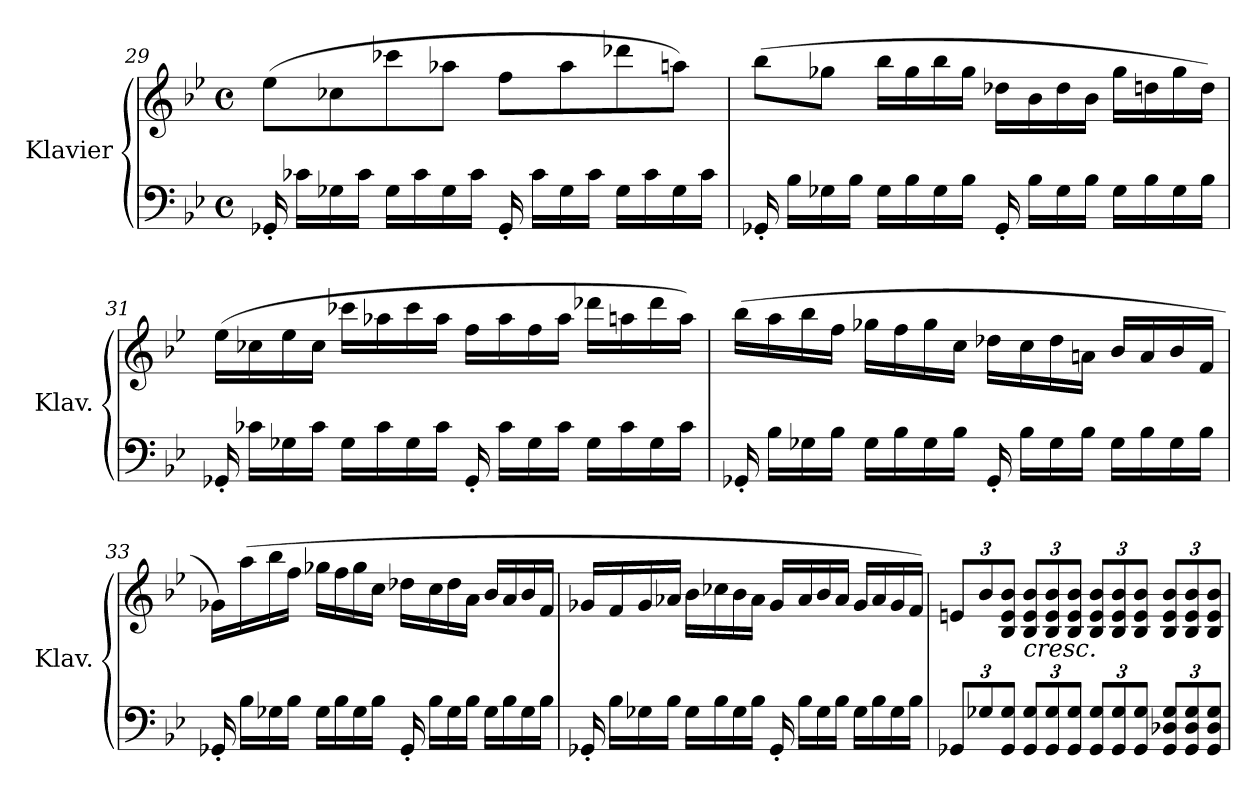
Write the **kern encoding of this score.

**kern	**kern
*part1	*part1
*staff2	*staff1
*I"Klavier	*
*I'Klav.	*
!!LO:LB:g=z
*clefF4	*clefG2
*k[b-e-]	*k[b-e-]
*M4/4	*M4/4
*met(c)	*met(c)
*MM108	*MM108
=29	=29
16GG-X'/	(>8ee-\L
16c-X\LL	.
16G-X\	8cc-X\
16c-\JJ	.
16G-\LL	8ccc-X\
16c-\	.
16G-\	8aa-X\J
16c-\JJ	.
*	*MM110
16GG-'/	8ff\L
16c-\LL	.
16G-\	8aa-\
16c-\JJ	.
16G-\LL	8ddd-X\
16c-\	.
16G-\	8aan\J)
16c-\JJ	.
=30	=30
*	*MM112
16GG-X'/	(>8bb-\L
16B-\LL	.
16G-X\	8gg-X\J
16B-\JJ	.
16G-\LL	16bb-\LL
16B-\	16gg-\
16G-\	16bb-\
16B-\JJ	16gg-\JJ
*	*MM114
16GG-'/	16dd-X\LL
16B-\LL	16b-\
16G-\	16dd-\
16B-\JJ	16b-\JJ
16G-\LL	16gg-\LL
16B-\	16ddn\
16G-\	16gg-\
16B-\JJ	16dd\JJ)
=31	=31
*	*MM116
16GG-X'/	(>16ee-\LL
16c-X\LL	16cc-X\
16G-X\	16ee-\
16c-\JJ	16cc-\JJ
16G-\LL	16ccc-X\LL
16c-\	16aa-X\
16G-\	16ccc-\
16c-\JJ	16aa-\JJ
*	*MM118
16GG-'/	16ff\LL
16c-\LL	16aa-\
16G-\	16ff\
16c-\JJ	16aa-\JJ
16G-\LL	16ddd-X\LL
16c-\	16aan\
16G-\	16ddd-\
16c-\JJ	16aa\JJ)
!!LO:PB:g=z
=32	=32
*	*MM120
16GG-X'/	(>16bb-\LL
16B-\LL	16aa\
16G-X\	16bb-\
16B-\JJ	16ff\JJ
16G-\LL	16gg-X\LL
16B-\	16ff\
16G-\	16gg-\
16B-\JJ	16cc\JJ
16GG-'/	16dd-X\LL
16B-\LL	16cc\
16G-\	16dd-\
16B-\JJ	16an\JJ
16G-\LL	16b-/LL
16B-\	16a/
16G-\	16b-/
16B-\JJ	16f/JJ
=33	=33
16GG-X'/	16g-X\LL)
16B-\LL	(>16aa\
16G-X\	16bb-\
16B-\JJ	16ff\JJ
16G-\LL	16gg-X\LL
16B-\	16ff\
16G-\	16gg-\
16B-\JJ	16cc\JJ
16GG-'/	16dd-X\LL
16B-\LL	16cc\
16G-\	16dd-\
16B-\JJ	16a\JJ
16G-\LL	16b-/LL
16B-\	16a/
16G-\	16b-/
16B-\JJ	16f/JJ
=34	=34
16GG-X'/	16g-X/LL
16B-\LL	16f/
16G-X\	16g-/
16B-\JJ	16a-X/JJ
16G-\LL	16b-\LL
16B-\	16cc-X\
16G-\	16b-\
16B-\JJ	16a-\JJ
16GG-'/	16g-/LL
16B-\LL	16a-/
16G-\	16b-/
16B-\JJ	16a-/JJ
16G-\LL	16g-/LL
16B-\	16a-/
16G-\	16g-/
16B-\JJ	16f/JJ)
!!LO:LB:g=z
=35	=35
*Xbrackettup	*Xbrackettup
12GG-X/L	12en/L
12G-X/	12b-/
12GG-/ 12G-/J	12B-/ 12e/ 12b-/J
!	!LO:TX:b:i:t=cresc.
12GG-/ 12G-/L	12B-/ 12e/ 12b-/L
12GG-/ 12G-/	12B-/ 12e/ 12b-/
12GG-/ 12G-/J	12B-/ 12e/ 12b-/J
12GG-/ 12G-/L	12B-/ 12e/ 12b-/L
12GG-/ 12G-/	12B-/ 12e/ 12b-/
12GG-/ 12G-/J	12B-/ 12e/ 12b-/J
12GG-/ 12D-X/ 12G-/L	12B-/ 12e/ 12b-/L
12GG-/ 12D-/ 12G-/	12B-/ 12e/ 12b-/
12GG-/ 12D-/ 12G-/J	12B-/ 12e/ 12b-/J
=	=
*-	*-
